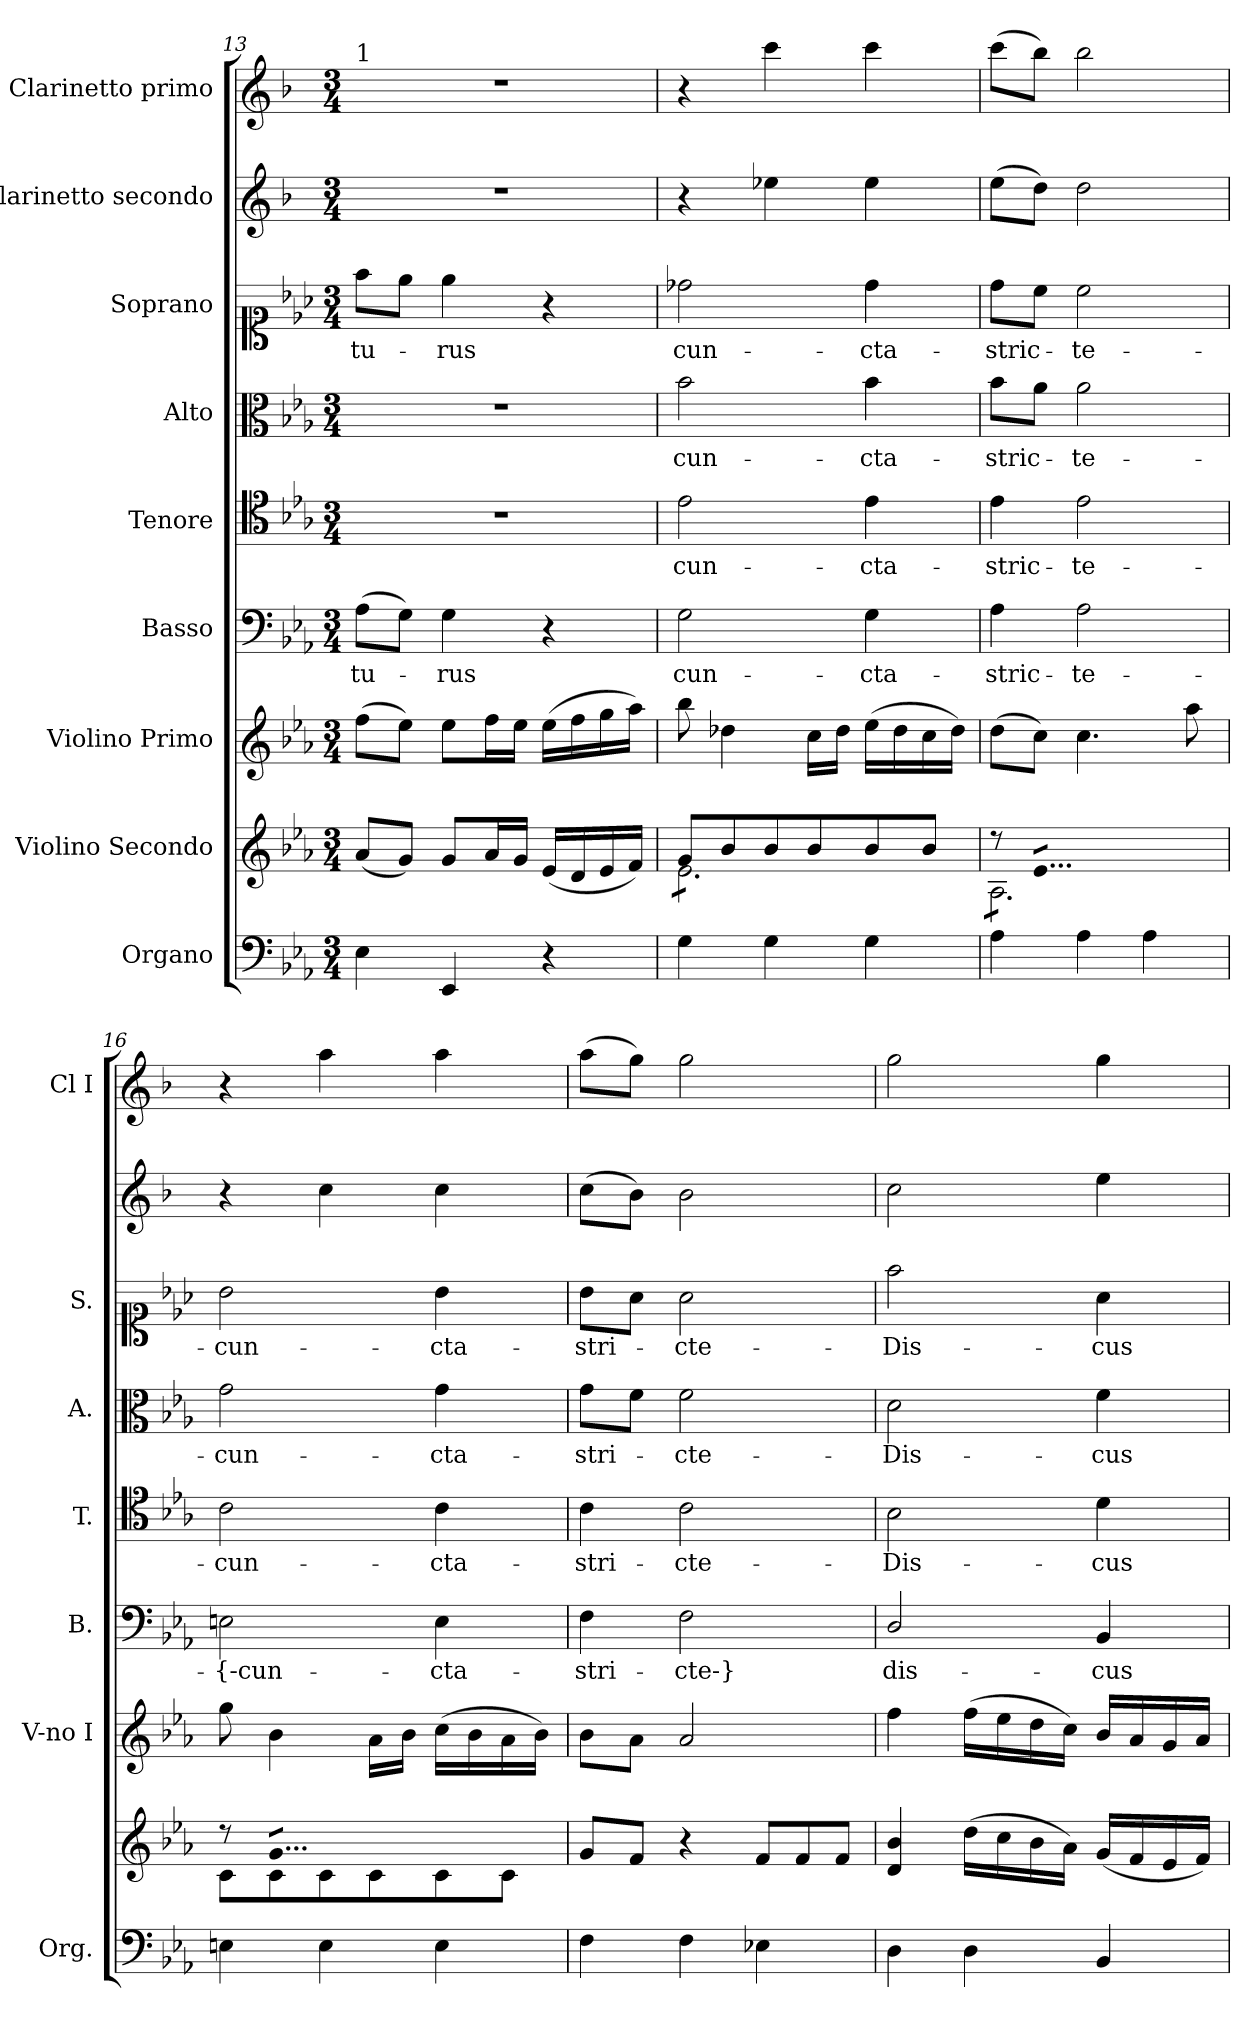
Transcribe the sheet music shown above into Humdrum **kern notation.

**kern	**kern	**kern	**kern	**text	**kern	**text	**kern	**text	**kern	**text	**kern	**kern
*part9	*part8	*part7	*part6	*part6	*part5	*part5	*part4	*part4	*part3	*part3	*part2	*part1
*staff9	*staff8	*staff7	*staff6	*staff6	*staff5	*staff5	*staff4	*staff4	*staff3	*staff3	*staff2	*staff1
*I"Organo	*I"Violino Secondo	*I"Violino Primo	*I"Basso	*	*I"Tenore	*	*I"Alto	*	*I"Soprano	*	*I"Clarinetto secondo	*I"Clarinetto primo
*I'Org.	*	*I'V-no I	*I'B.	*	*I'T.	*	*I'A.	*	*I'S.	*	*	*I'Cl I
*clefF4	*clefG2	*clefG2	*clefF4	*	*clefC4	*	*clefC3	*	*clefC1	*	*clefG2	*clefG2
*	*	*	*	*	*	*	*	*	*	*	*ITrd1c2	*ITrd1c2
*k[b-e-a-]	*k[b-e-a-]	*k[b-e-a-]	*k[b-e-a-]	*	*k[b-e-a-]	*	*k[b-e-a-]	*	*k[b-e-a-]	*	*k[b-e-a-]	*k[b-e-a-]
*E-:	*E-:	*E-:	*E-:	*	*E-:	*	*E-:	*	*E-:	*	*E-:	*E-:
*M3/4	*M3/4	*M3/4	*M3/4	*	*M3/4	*	*M3/4	*	*M3/4	*	*M3/4	*M3/4
=13	=13	=13	=13	=13	=13	=13	=13	=13	=13	=13	=13	=13
!	!	!	!	!	!	!	!	!	!	!	!	!LO:TX:a:t=1
4E-\	(8a-/L	(8ff\L	(8A-\L	-tu-	2.r	.	2.r	.	8ff\L	-tu-	2.r	2.r
.	8g/J)	8ee-\J)	8G\J)	.	.	.	.	.	8ee-\J	.	.	.
4EE-/	8g/L	8ee-\L	4G\	-rus	.	.	.	.	4ee-\	-rus	.	.
.	16a-/L	16ff\L	.	.	.	.	.	.	.	.	.	.
.	16g/JJ	16ee-\JJ	.	.	.	.	.	.	.	.	.	.
4r	(16e-/LL	(16ee-\LL	4r	.	.	.	.	.	4r	.	.	.
.	16d/	16ff\	.	.	.	.	.	.	.	.	.	.
.	16e-/	16gg\	.	.	.	.	.	.	.	.	.	.
.	16f/JJ)	16aa-\JJ)	.	.	.	.	.	.	.	.	.	.
=14	=14	=14	=14	=14	=14	=14	=14	=14	=14	=14	=14	=14
*	*^	*	*	*	*	*	*	*	*	*	*	*
!	!LO:TX:a:t=problem	!	!	!	!	!	!	!	!	!	!	!	!
*	*tremolo	*	*	*	*	*	*	*	*	*	*	*	*
4G\	8g/L	8e-\L	8bb-\	2G\	-cun-	2e-\	-cun-	2b-\	-cun-	2dd-X\	-cun-	4r	4r
.	8b-/	8e-\	4dd-X\	.	.	.	.	.	.	.	.	.	.
4G\	8b-/	8e-\	.	.	.	.	.	.	.	.	.	4dd-X\	4bb-\
.	8b-/	8e-\	16cc\LL	.	.	.	.	.	.	.	.	.	.
.	.	.	16dd-\JJ	.	.	.	.	.	.	.	.	.	.
4G\	8b-/	8e-\	(16ee-\LL	4G\	-cta-	4e-\	-cta-	4b-\	-cta-	4dd-\	-cta-	4dd-\	4bb-\
.	.	.	16dd-\	.	.	.	.	.	.	.	.	.	.
.	8b-/J	8e-\J	16cc\	.	.	.	.	.	.	.	.	.	.
.	.	.	16dd-\JJ)	.	.	.	.	.	.	.	.	.	.
=15	=15	=15	=15	=15	=15	=15	=15	=15	=15	=15	=15	=15	=15
4A-\	8r	8A-\L	(8dd\L	4A-\	-stric-	4e-\	-stric-	8b-\L	-stric-	8dd\L	-stric-	(8dd\L	(8bb-\L
.	8e-/L	8A-\	8cc\J)	.	.	.	.	8a-\J	.	8cc\J	.	8cc\J)	8aa-\J)
4A-\	8e-/	8A-\	4.cc\	2A-\	-te-	2e-\	-te-	2a-\	-te-	2cc\	-te-	2cc\	2aa-\
.	8e-/	8A-\	.	.	.	.	.	.	.	.	.	.	.
4A-\	8e-/	8A-\	.	.	.	.	.	.	.	.	.	.	.
.	8e-/J	8A-\J	8aa-\	.	.	.	.	.	.	.	.	.	.
=16	=16	=16	=16	=16	=16	=16	=16	=16	=16	=16	=16	=16	=16
4En\	8r	8c\L	8gg\	2En\	{-cun-	2c\	-cun-	2g\	-cun-	2b-\	-cun-	4r	4r
.	8g/L	8c\	4b-\	.	.	.	.	.	.	.	.	.	.
4E\	8g/	8c\	.	.	.	.	.	.	.	.	.	4b-\	4gg\
.	8g/	8c\	16a-\LL	.	.	.	.	.	.	.	.	.	.
.	.	.	16b-\JJ	.	.	.	.	.	.	.	.	.	.
4E\	8g/	8c\	(16cc\LL	4E\	-cta-	4c\	-cta-	4g\	-cta-	4b-\	-cta-	4b-\	4gg\
.	.	.	16b-\	.	.	.	.	.	.	.	.	.	.
.	8g/J	8c\J	16a-\	.	.	.	.	.	.	.	.	.	.
*	*Xtremolo	*	*	*	*	*	*	*	*	*	*	*	*
.	.	.	16b-\JJ)	.	.	.	.	.	.	.	.	.	.
*	*v	*v	*	*	*	*	*	*	*	*	*	*	*
=17	=17	=17	=17	=17	=17	=17	=17	=17	=17	=17	=17	=17
4F\	8g/L	8b-\L	4F\	-stri-	4c\	-stri-	8g\L	-stri-	8b-\L	-stri-	(8b-\L	(8gg\L
.	8f/J	8a-\J	.	.	.	.	8f\J	.	8a-\J	.	8a-\J)	8ff\J)
4F\	4r	2a-/	2F\	-cte-}	2c\	-cte-	2f\	-cte-	2a-\	-cte-	2a-\	2ff\
*	*Xtuplet	*	*	*	*	*	*	*	*	*	*	*
4E-X\	12f/L	.	.	.	.	.	.	.	.	.	.	.
.	12f/	.	.	.	.	.	.	.	.	.	.	.
.	12f/J	.	.	.	.	.	.	.	.	.	.	.
=18	=18	=18	=18	=18	=18	=18	=18	=18	=18	=18	=18	=18
4D\	4d/ 4b-/	4ff\	2D/	-dis-	2B-\	-Dis-	2d\	-Dis-	2ff\	-Dis-	2b-\	2ff\
4D\	(16dd\LL	(16ff\LL	.	.	.	.	.	.	.	.	.	.
.	16cc\	16ee-\	.	.	.	.	.	.	.	.	.	.
.	16b-\	16dd\	.	.	.	.	.	.	.	.	.	.
.	16a-\JJ)	16cc\JJ)	.	.	.	.	.	.	.	.	.	.
4BB-/	(16g/LL	16b-/LL	4BB-/	-cus-	4d\	-cus-	4f\	-cus-	4a-\	-cus-	4dd\	4ff\
.	16f/	16a-/	.	.	.	.	.	.	.	.	.	.
.	16e-/	16g/	.	.	.	.	.	.	.	.	.	.
.	16f/JJ)	16a-/JJ	.	.	.	.	.	.	.	.	.	.
=	=	=	=	=	=	=	=	=	=	=	=	=
*-	*-	*-	*-	*-	*-	*-	*-	*-	*-	*-	*-	*-
